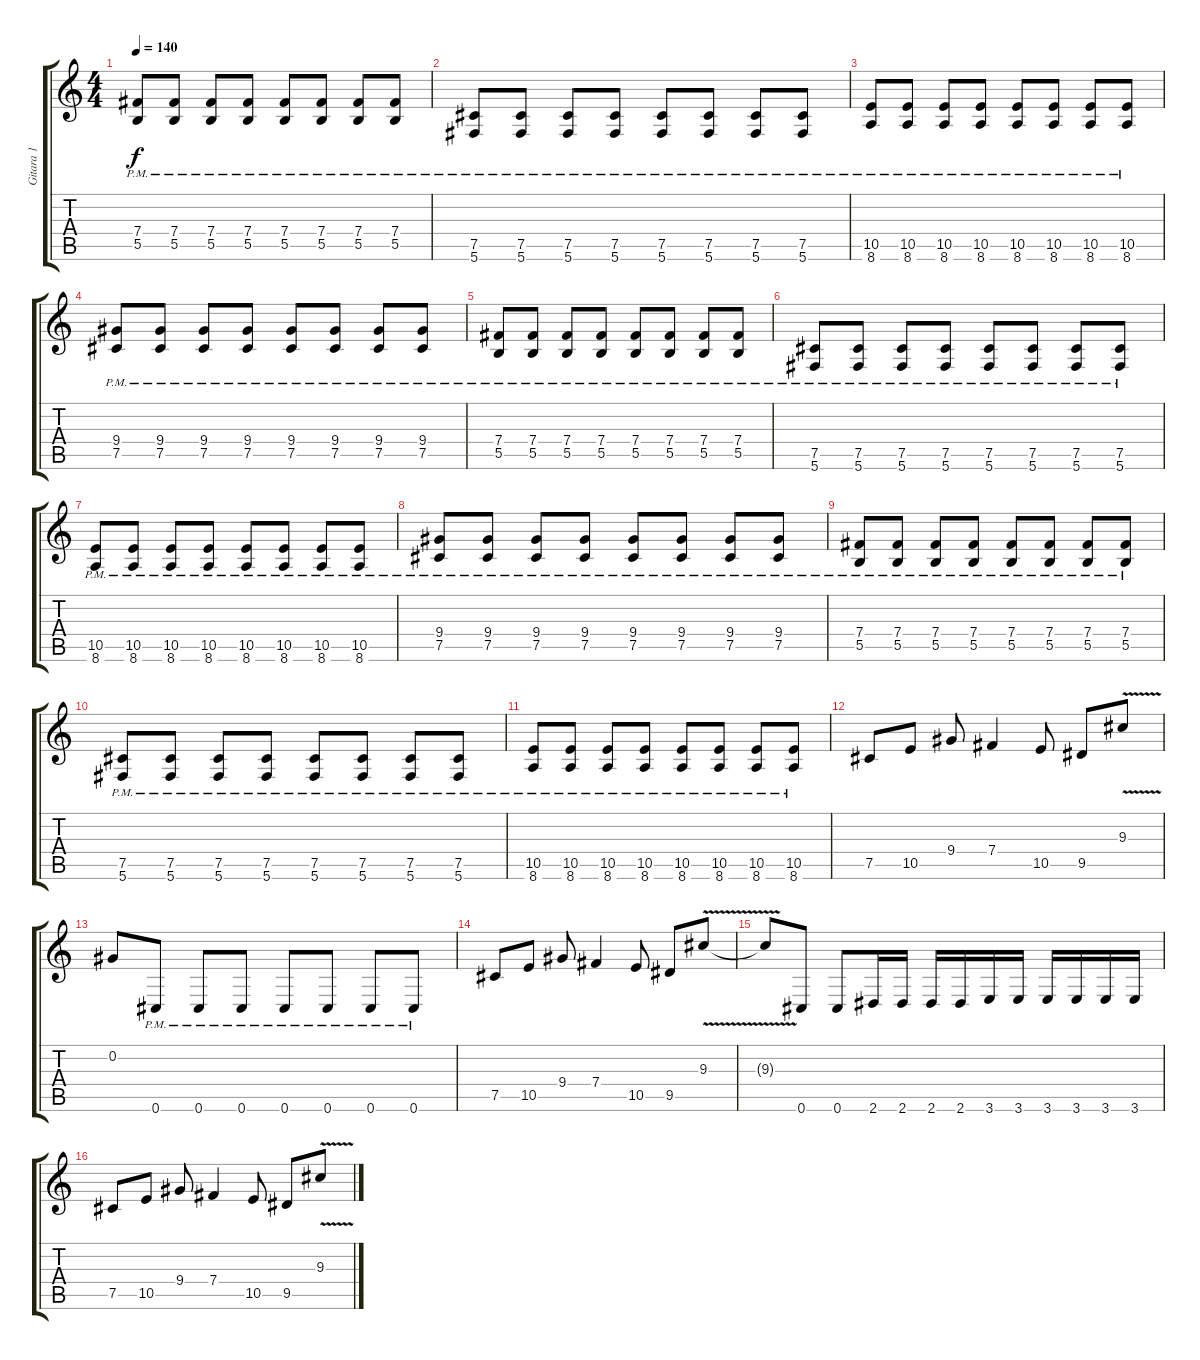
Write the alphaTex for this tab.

\track ("Gitara 1" "Gitara 1") {instrument distortionguitar}
\staff {score tabs}
\tuning (Db4 Ab3 E3 B2 Gb2 Db2) {hide}
\ts (4 4)
\tempo 140
\clef g2
\ks c
(7.4{pm} 5.5{pm}).8{dy f} (7.4{pm} 5.5{pm}).8 (7.4{pm} 5.5{pm}).8 (7.4{pm} 5.5{pm}).8 (7.4{pm} 5.5{pm}).8 (7.4{pm} 5.5{pm}).8 (7.4{pm} 5.5{pm}).8 (7.4{pm} 5.5{pm}).8 |
(7.5{pm} 5.6{pm}).8 (7.5{pm} 5.6{pm}).8 (7.5{pm} 5.6{pm}).8 (7.5{pm} 5.6).8 (7.5{pm} 5.6{pm}).8 (7.5{pm} 5.6{pm}).8 (7.5{pm} 5.6{pm}).8 (7.5{pm} 5.6{pm}).8 |
(10.5{pm} 8.6{pm}).8 (10.5{pm} 8.6{pm}).8 (10.5{pm} 8.6{pm}).8 (10.5{pm} 8.6{pm}).8 (10.5{pm} 8.6{pm}).8 (10.5{pm} 8.6{pm}).8 (10.5{pm} 8.6{pm}).8 (10.5 8.6{pm}).8 |
(9.4{pm} 7.5{pm}).8{instrument distortionguitar} (9.4{pm} 7.5{pm}).8 (9.4{pm} 7.5{pm}).8 (9.4{pm} 7.5{pm}).8 (9.4{pm} 7.5{pm}).8 (9.4{pm} 7.5{pm}).8 (9.4{pm} 7.5{pm}).8 (9.4{pm} 7.5{pm}).8 |
(7.4{pm} 5.5{pm}).8 (7.4{pm} 5.5{pm}).8 (7.4{pm} 5.5{pm}).8 (7.4{pm} 5.5{pm}).8 (7.4{pm} 5.5{pm}).8 (7.4{pm} 5.5{pm}).8 (7.4{pm} 5.5{pm}).8 (7.4{pm} 5.5{pm}).8 |
(7.5{pm} 5.6{pm}).8 (7.5{pm} 5.6{pm}).8 (7.5{pm} 5.6{pm}).8 (7.5{pm} 5.6).8 (7.5{pm} 5.6{pm}).8 (7.5{pm} 5.6{pm}).8 (7.5{pm} 5.6{pm}).8 (7.5{pm} 5.6{pm}).8 |
(10.5{pm} 8.6{pm}).8 (10.5{pm} 8.6{pm}).8 (10.5{pm} 8.6{pm}).8 (10.5{pm} 8.6{pm}).8 (10.5{pm} 8.6{pm}).8 (10.5{pm} 8.6{pm}).8 (10.5{pm} 8.6{pm}).8 (10.5 8.6{pm}).8 |
(9.4{pm} 7.5{pm}).8{instrument distortionguitar} (9.4{pm} 7.5{pm}).8 (9.4{pm} 7.5{pm}).8 (9.4{pm} 7.5{pm}).8 (9.4{pm} 7.5{pm}).8 (9.4{pm} 7.5{pm}).8 (9.4{pm} 7.5{pm}).8 (9.4{pm} 7.5{pm}).8 |
(7.4{pm} 5.5{pm}).8 (7.4{pm} 5.5{pm}).8 (7.4{pm} 5.5{pm}).8 (7.4{pm} 5.5{pm}).8 (7.4{pm} 5.5{pm}).8 (7.4{pm} 5.5{pm}).8 (7.4{pm} 5.5{pm}).8 (7.4{pm} 5.5{pm}).8 |
(7.5{pm} 5.6{pm}).8 (7.5{pm} 5.6{pm}).8 (7.5{pm} 5.6{pm}).8 (7.5{pm} 5.6).8 (7.5{pm} 5.6{pm}).8 (7.5{pm} 5.6{pm}).8 (7.5{pm} 5.6{pm}).8 (7.5{pm} 5.6{pm}).8 |
(10.5{pm} 8.6{pm}).8 (10.5{pm} 8.6{pm}).8 (10.5{pm} 8.6{pm}).8 (10.5{pm} 8.6{pm}).8 (10.5{pm} 8.6{pm}).8 (10.5{pm} 8.6{pm}).8 (10.5{pm} 8.6{pm}).8 (10.5 8.6{pm}).8 |
7.5.8 10.5.8 9.4.8 7.4.4 10.5.8 9.5.8 9.3{v}.8 |
0.2.8 0.6{pm}.8 0.6{pm}.8 0.6{pm}.8 0.6{pm}.8 0.6{pm}.8 0.6{pm}.8 0.6{pm}.8 |
7.5.8 10.5.8 9.4.8 7.4.4 10.5.8 9.5.8 9.3{v}.8 |
9.3{t}.8 0.6.8 0.6.8 2.6.16 2.6.16 2.6.16 2.6.16 3.6.16 3.6.16 3.6.16 3.6.16 3.6.16 3.6.16 |
7.5.8 10.5.8 9.4.8 7.4.4 10.5.8 9.5.8 9.3{v}.8
